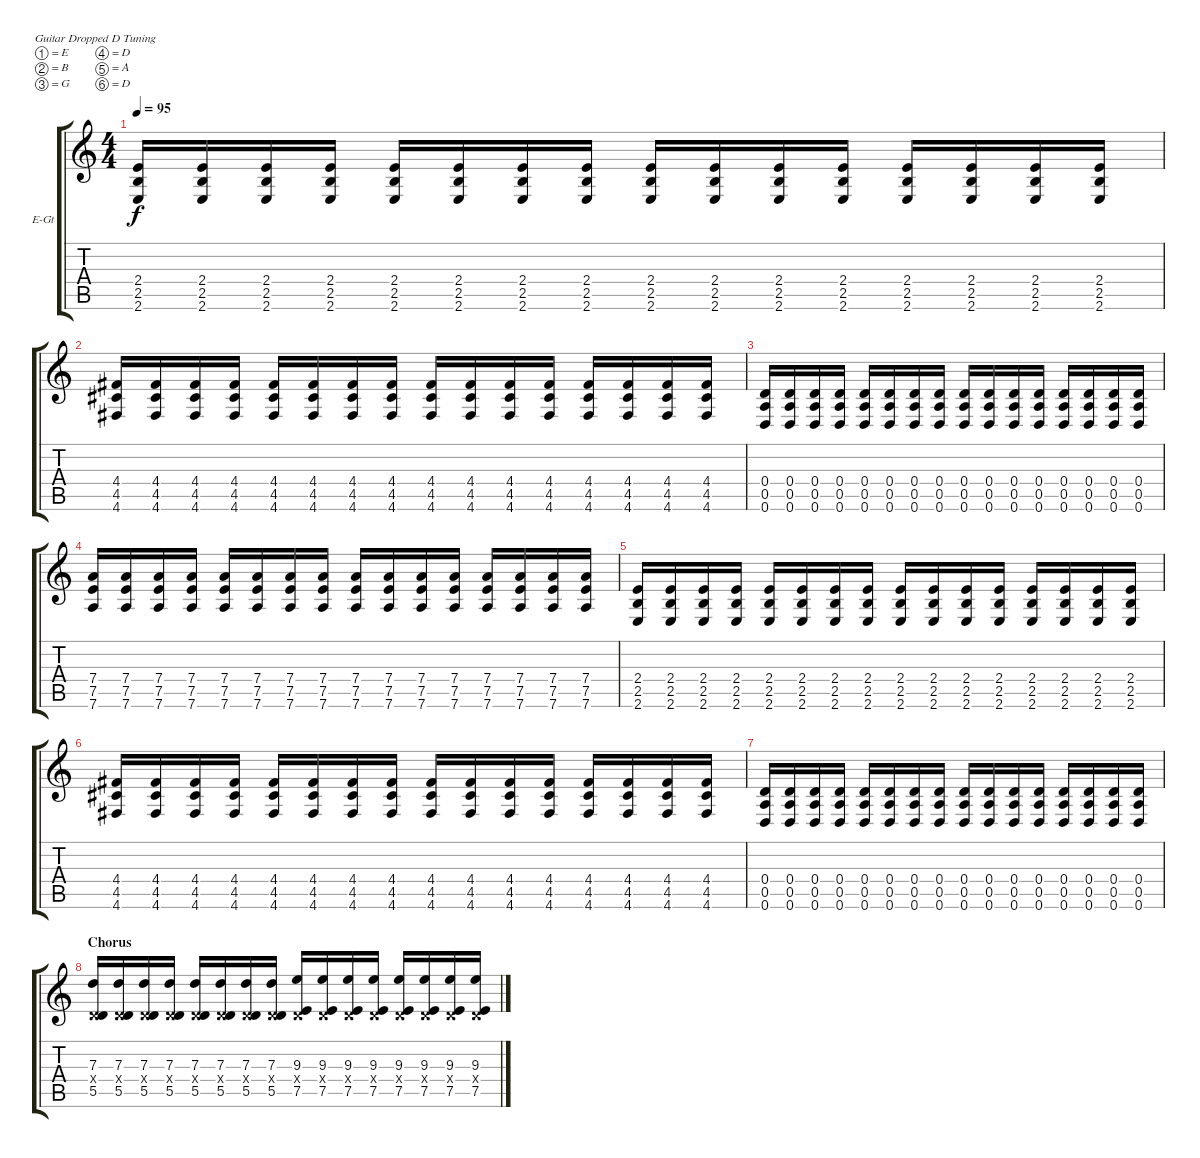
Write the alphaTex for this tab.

\bracketExtendMode groupsimilarinstruments
\firstSystemTrackNameOrientation horizontal
\otherSystemsTrackNameOrientation horizontal
\track ("Extra" "E-Gt") {instrument distortionguitar}
\staff {score tabs}
\tuning (E4 B3 G3 D3 A2 D2)
\ts (4 4)
\tempo 95
\clef g2
\ks c
(2.4 2.5 2.6).16{dy f} (2.4 2.5 2.6).16 (2.4 2.5 2.6).16 (2.4 2.5 2.6).16 (2.4 2.5 2.6).16 (2.4 2.5 2.6).16 (2.4 2.5 2.6).16 (2.4 2.5 2.6).16 (2.4 2.5 2.6).16 (2.4 2.5 2.6).16 (2.4 2.5 2.6).16 (2.4 2.5 2.6).16 (2.4 2.5 2.6).16 (2.4 2.5 2.6).16 (2.4 2.5 2.6).16 (2.4 2.5 2.6).16 |
(4.4 4.5 4.6).16 (4.4 4.5 4.6).16 (4.4 4.5 4.6).16 (4.4 4.5 4.6).16 (4.4 4.5 4.6).16 (4.4 4.5 4.6).16 (4.4 4.5 4.6).16 (4.4 4.5 4.6).16 (4.4 4.5 4.6).16 (4.4 4.5 4.6).16 (4.4 4.5 4.6).16 (4.4 4.5 4.6).16 (4.4 4.5 4.6).16 (4.4 4.5 4.6).16 (4.4 4.5 4.6).16 (4.4 4.5 4.6).16 |
(0.4 0.5 0.6).16 (0.4 0.5 0.6).16 (0.4 0.5 0.6).16 (0.4 0.5 0.6).16 (0.4 0.5 0.6).16 (0.4 0.5 0.6).16 (0.4 0.5 0.6).16 (0.4 0.5 0.6).16 (0.4 0.5 0.6).16 (0.4 0.5 0.6).16 (0.4 0.5 0.6).16 (0.4 0.5 0.6).16 (0.4 0.5 0.6).16 (0.4 0.5 0.6).16 (0.4 0.5 0.6).16 (0.4 0.5 0.6).16 |
(7.4 7.5 7.6).16 (7.4 7.5 7.6).16 (7.4 7.5 7.6).16 (7.4 7.5 7.6).16 (7.4 7.5 7.6).16 (7.4 7.5 7.6).16 (7.4 7.5 7.6).16 (7.4 7.5 7.6).16 (7.4 7.5 7.6).16 (7.4 7.5 7.6).16 (7.4 7.5 7.6).16 (7.4 7.5 7.6).16 (7.4 7.5 7.6).16 (7.4 7.5 7.6).16 (7.4 7.5 7.6).16 (7.4 7.5 7.6).16 |
(2.4 2.5 2.6).16 (2.4 2.5 2.6).16 (2.4 2.5 2.6).16 (2.4 2.5 2.6).16 (2.4 2.5 2.6).16 (2.4 2.5 2.6).16 (2.4 2.5 2.6).16 (2.4 2.5 2.6).16 (2.4 2.5 2.6).16 (2.4 2.5 2.6).16 (2.4 2.5 2.6).16 (2.4 2.5 2.6).16 (2.4 2.5 2.6).16 (2.4 2.5 2.6).16 (2.4 2.5 2.6).16 (2.4 2.5 2.6).16 |
(4.4 4.5 4.6).16 (4.4 4.5 4.6).16 (4.4 4.5 4.6).16 (4.4 4.5 4.6).16 (4.4 4.5 4.6).16 (4.4 4.5 4.6).16 (4.4 4.5 4.6).16 (4.4 4.5 4.6).16 (4.4 4.5 4.6).16 (4.4 4.5 4.6).16 (4.4 4.5 4.6).16 (4.4 4.5 4.6).16 (4.4 4.5 4.6).16 (4.4 4.5 4.6).16 (4.4 4.5 4.6).16 (4.4 4.5 4.6).16 |
(0.4 0.5 0.6).16 (0.4 0.5 0.6).16 (0.4 0.5 0.6).16 (0.4 0.5 0.6).16 (0.4 0.5 0.6).16 (0.4 0.5 0.6).16 (0.4 0.5 0.6).16 (0.4 0.5 0.6).16 (0.4 0.5 0.6).16 (0.4 0.5 0.6).16 (0.4 0.5 0.6).16 (0.4 0.5 0.6).16 (0.4 0.5 0.6).16 (0.4 0.5 0.6).16 (0.4 0.5 0.6).16 (0.4 0.5 0.6).16 |
\section ("" "Chorus")
(7.3 0.4{x} 5.5).16 (7.3 0.4{x} 5.5).16 (7.3 0.4{x} 5.5).16 (7.3 0.4{x} 5.5).16 (7.3 0.4{x} 5.5).16 (7.3 0.4{x} 5.5).16 (7.3 0.4{x} 5.5).16 (7.3 0.4{x} 5.5).16 (9.3 0.4{x} 7.5).16 (9.3 0.4{x} 7.5).16 (9.3 0.4{x} 7.5).16 (9.3 0.4{x} 7.5).16 (9.3 0.4{x} 7.5).16 (9.3 0.4{x} 7.5).16 (9.3 0.4{x} 7.5).16 (9.3 0.4{x} 7.5).16
